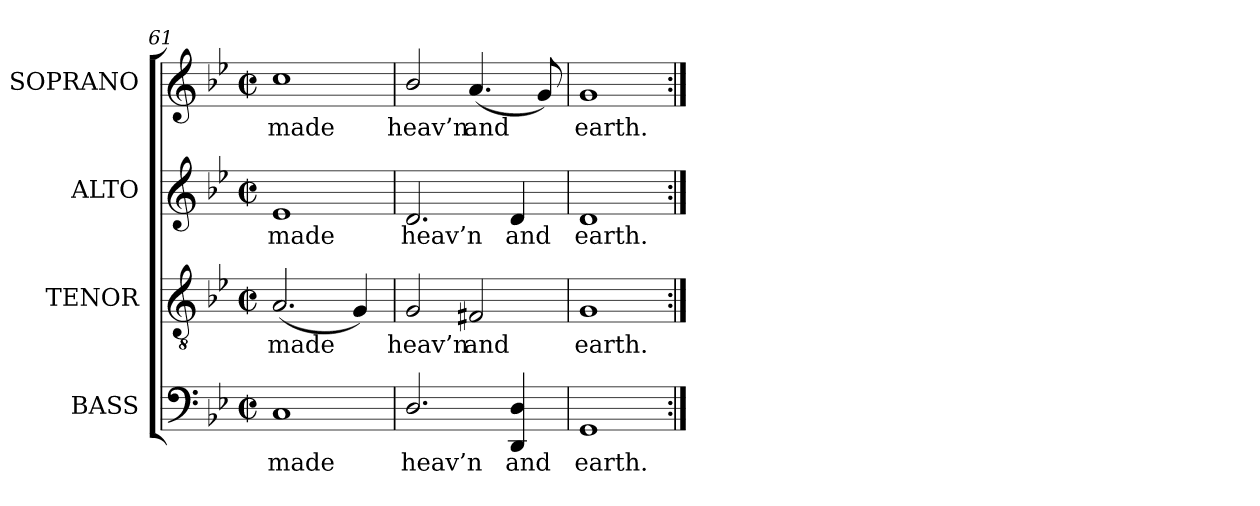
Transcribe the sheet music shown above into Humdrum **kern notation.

**kern	**text	**kern	**text	**kern	**text	**kern	**text
*part4	*part4	*part3	*part3	*part2	*part2	*part1	*part1
*staff4	*staff4	*staff3	*staff3	*staff2	*staff2	*staff1	*staff1
*I"BASS	*	*I"TENOR	*	*I"ALTO	*	*I"SOPRANO	*
*I'B.	*	*I'T.	*	*I'A.	*	*I'S.	*
*clefF4	*	*clefGv2	*	*clefG2	*	*clefG2	*
*	*	*ITrd7c12	*	*	*	*	*
*k[b-e-]	*	*k[b-e-]	*	*k[b-e-]	*	*k[b-e-]	*
*g:	*	*g:	*	*g:	*	*g:	*
*M2/2	*	*M2/2	*	*M2/2	*	*M2/2	*
*met(c|)	*	*met(c|)	*	*met(c|)	*	*met(c|)	*
=61	=61	=61	=61	=61	=61	=61	=61
!	!LO:LY:b:color=#000000	!	!	!	!	!	!
!	!	!	!LO:LY:b:color=#000000	!	!	!	!
!	!	!	!	!	!LO:LY:b:color=#000000	!	!
!	!	!	!	!	!	!	!LO:LY:b:color=#000000
1Ci	made	(2.AAi/	made	1e-i	made	1cci	made
.	.	4GGi/)	.	.	.	.	.
=62	=62	=62	=62	=62	=62	=62	=62
!	!LO:LY:b:color=#000000	!	!	!	!	!	!
!	!	!	!LO:LY:b:color=#000000	!	!	!	!
!	!	!	!	!	!LO:LY:b:color=#000000	!	!
!	!	!	!	!	!	!	!LO:LY:b:color=#000000
2.Di/	heav’n	2GGi/	heav’n	2.di/	heav’n	2b-i/	heav’n
!	!	!	!LO:LY:b:color=#000000	!	!	!	!
!	!	!	!	!	!	!	!LO:LY:b:color=#000000
.	.	2FF#Xi/	and	.	.	(4.ai/	and
!	!LO:LY:b:color=#000000	!	!	!	!	!	!
!	!	!	!	!	!LO:LY:b:color=#000000	!	!
4DDi/ 4Di	and	.	.	4di/	and	.	.
.	.	.	.	.	.	8gi/)	.
=63	=63	=63	=63	=63	=63	=63	=63
!	!LO:LY:b:color=#000000	!	!	!	!	!	!
!	!	!	!LO:LY:b:color=#000000	!	!	!	!
!	!	!	!	!	!LO:LY:b:color=#000000	!	!
!	!	!	!	!	!	!	!LO:LY:b:color=#000000
1GGi	earth.	1GGi	earth.	1di	earth.	1gi	earth.
=:|!	=:|!	=:|!	=:|!	=:|!	=:|!	=:|!	=:|!
*-	*-	*-	*-	*-	*-	*-	*-
